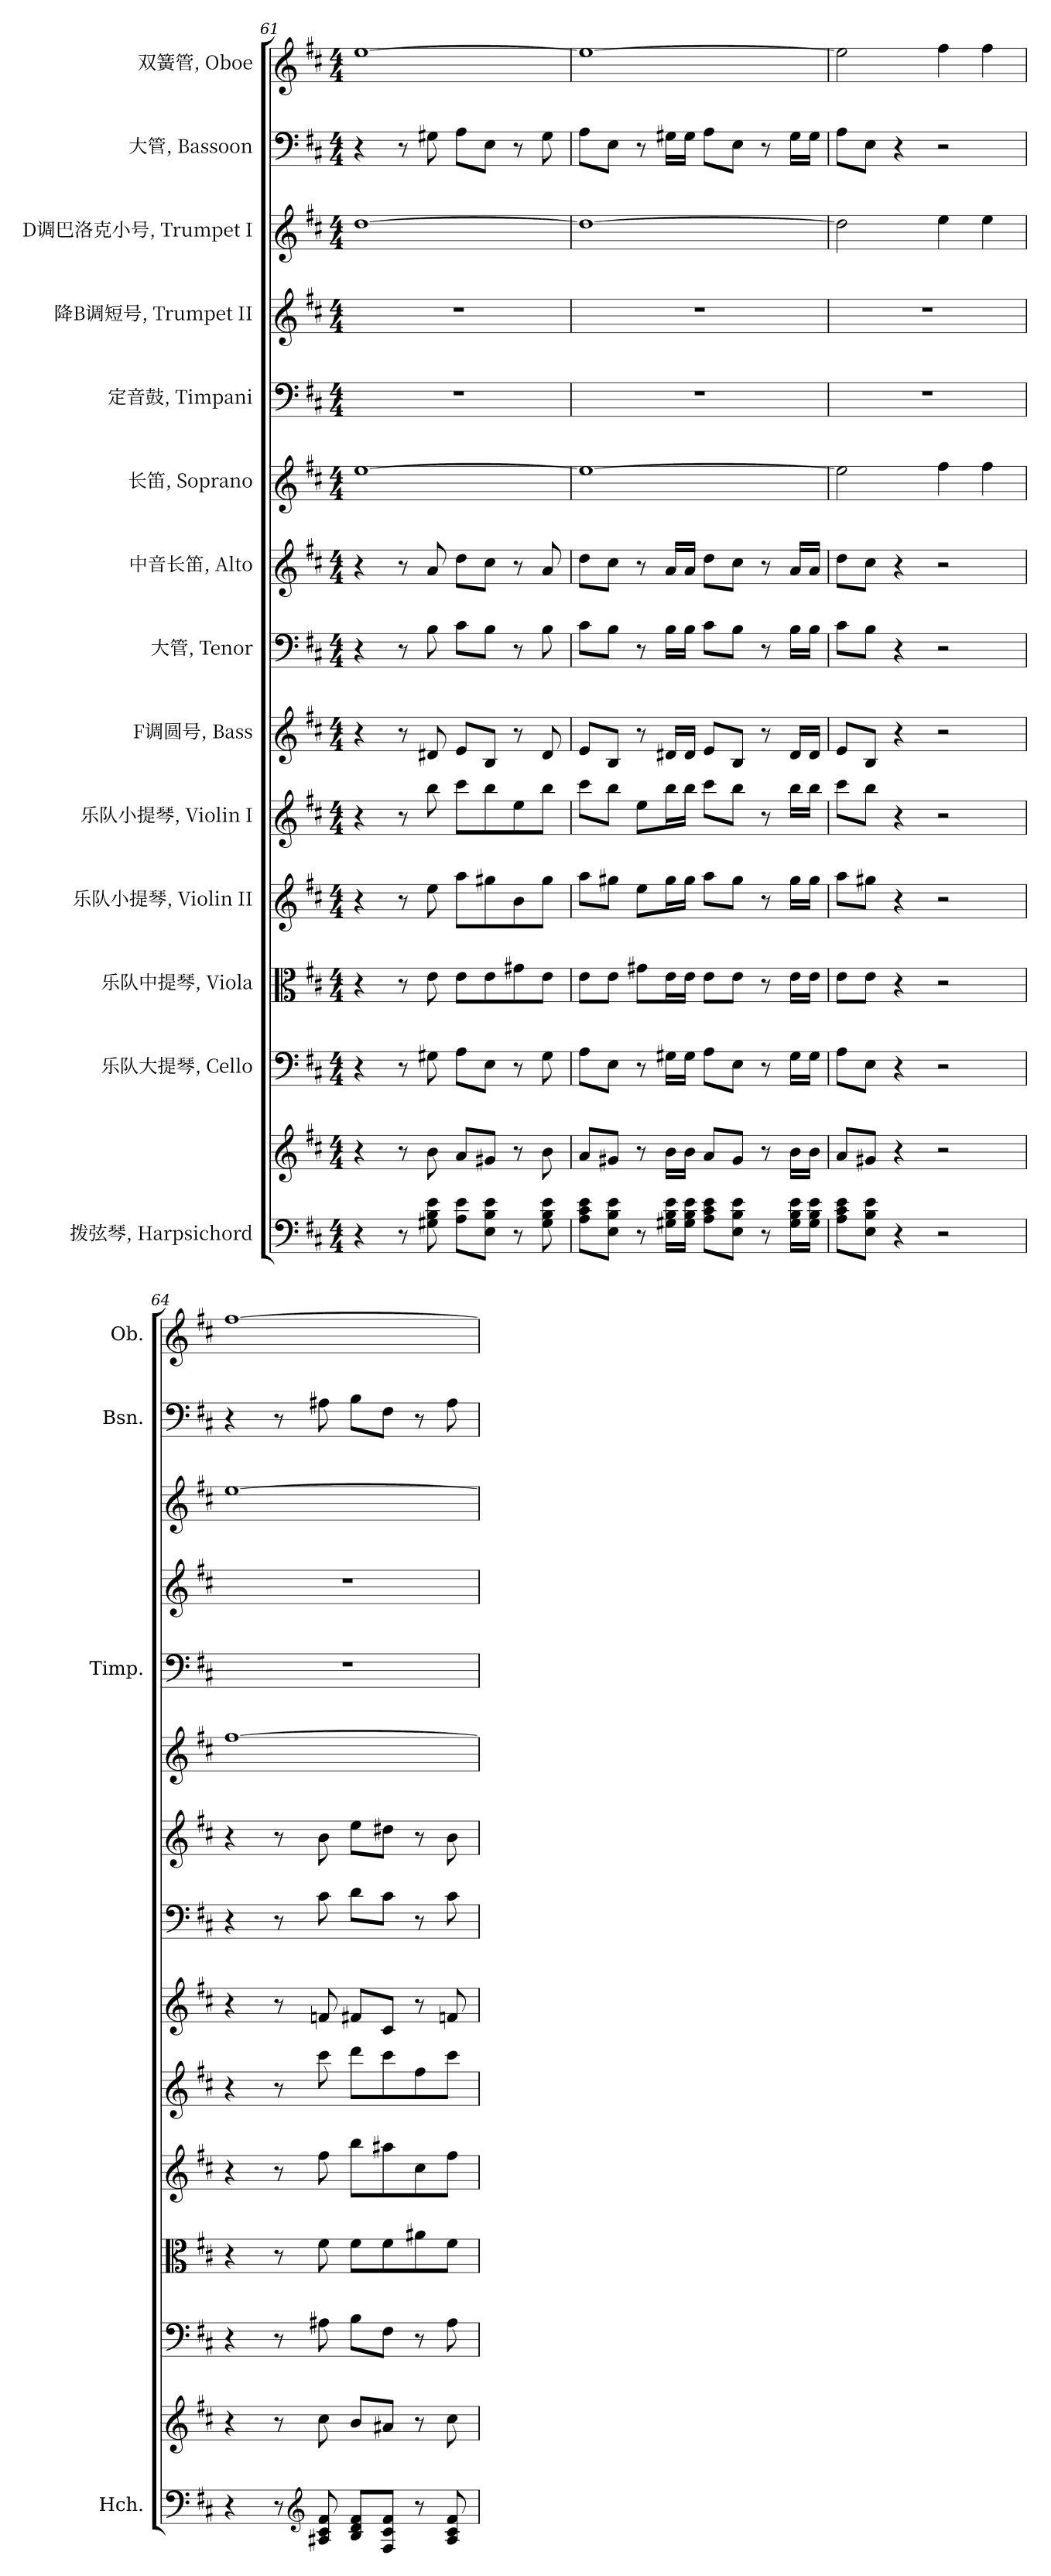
**kern	**kern	**kern	**kern	**kern	**kern	**kern	**kern	**kern	**kern	**kern	**kern	**kern	**kern	**kern
*part14	*part14	*part13	*part12	*part11	*part10	*part9	*part8	*part7	*part6	*part5	*part4	*part3	*part2	*part1
*staff15	*staff14	*staff13	*staff12	*staff11	*staff10	*staff9	*staff8	*staff7	*staff6	*staff5	*staff4	*staff3	*staff2	*staff1
*I"拨弦琴, Harpsichord	*	*I"乐队大提琴, Cello	*I"乐队中提琴, Viola	*I"乐队小提琴, Violin II	*I"乐队小提琴, Violin I	*I"F调圆号, Bass	*I"大管, Tenor	*I"中音长笛, Alto	*I"长笛, Soprano	*I"定音鼓, Timpani	*I"降B调短号, Trumpet II	*I"D调巴洛克小号, Trumpet I	*I"大管, Bassoon	*I"双簧管, Oboe
*I'Hch.	*	*	*	*	*	*	*	*	*	*I'Timp.	*	*	*I'Bsn.	*I'Ob.
*clefF4	*clefG2	*clefF4	*clefC3	*clefG2	*clefG2	*clefG2	*clefF4	*clefG2	*clefG2	*clefF4	*clefG2	*clefG2	*clefF4	*clefG2
*	*	*	*	*	*	*ITrd4c7	*	*ITrd3c5	*	*	*ITrd1c2	*ITrd-1c-2	*	*
*k[f#c#]	*k[f#c#]	*k[f#c#]	*k[f#c#]	*k[f#c#]	*k[f#c#]	*k[f#]	*k[f#c#]	*k[f#c#g#]	*k[f#c#]	*k[f#c#]	*k[]	*k[f#c#g#d#]	*k[f#c#]	*k[f#c#]
*M4/4	*M4/4	*M4/4	*M4/4	*M4/4	*M4/4	*M4/4	*M4/4	*M4/4	*M4/4	*M4/4	*M4/4	*M4/4	*M4/4	*M4/4
=61	=61	=61	=61	=61	=61	=61	=61	=61	=61	=61	=61	=61	=61	=61
4r	4r	4r	4r	4r	4r	4r	4r	4r	[1ee	1r	1r	[1ee	4r	[1ee
8r	8r	8r	8r	8r	8r	8r	8r	8r	.	.	.	.	8r	.
8G#X\ 8B\ 8e\	8b\	8G#X\	8e\	8ee\	8bb\	8G#X/	8B\	8e/	.	.	.	.	8G#X\	.
8A\ 8e\L	8a/L	8A\L	8e\L	8aa\L	8ccc#\L	8A/L	8c#\L	8a\L	.	.	.	.	8A\L	.
8E\ 8B\ 8e\J	8g#X/J	8E\J	8e\	8gg#X\	8bb\	8E/J	8B\J	8g#\J	.	.	.	.	8E\J	.
8r	8r	8r	8g#X\	8b\	8ee\	8r	8r	8r	.	.	.	.	8r	.
8G#\ 8B\ 8e\	8b\	8G#\	8e\J	8gg#\J	8bb\J	8G#/	8B\	8e/	.	.	.	.	8G#\	.
!!LO:PB:g=z
=62	=62	=62	=62	=62	=62	=62	=62	=62	=62	=62	=62	=62	=62	=62
8A\ 8c#\ 8e\L	8a/L	8A\L	8e\L	8aa\L	8ccc#\L	8A/L	8c#\L	8a\L	1ee_	1r	1r	1ee_	8A\L	1ee_
8E\ 8B\ 8e\J	8g#X/J	8E\J	8e\J	8gg#X\J	8bb\J	8E/J	8B\J	8g#\J	.	.	.	.	8E\J	.
8r	8r	8r	8g#X\L	8ee\L	8ee\L	8r	8r	8r	.	.	.	.	8r	.
16G#X\ 16B\ 16e\LL	16b\LL	16G#X\LL	16e\L	16gg#\L	16bb\L	16G#X/LL	16B\LL	16e/LL	.	.	.	.	16G#X\LL	.
16G#\ 16B\ 16e\JJ	16b\JJ	16G#\JJ	16e\JJ	16gg#\JJ	16bb\JJ	16G#/JJ	16B\JJ	16e/JJ	.	.	.	.	16G#\JJ	.
8A\ 8c#\ 8e\L	8a/L	8A\L	8e\L	8aa\L	8ccc#\L	8A/L	8c#\L	8a\L	.	.	.	.	8A\L	.
8E\ 8B\ 8e\J	8g#/J	8E\J	8e\J	8gg#\J	8bb\J	8E/J	8B\J	8g#\J	.	.	.	.	8E\J	.
8r	8r	8r	8r	8r	8r	8r	8r	8r	.	.	.	.	8r	.
16G#\ 16B\ 16e\LL	16b\LL	16G#\LL	16e\LL	16gg#\LL	16bb\LL	16G#/LL	16B\LL	16e/LL	.	.	.	.	16G#\LL	.
16G#\ 16B\ 16e\JJ	16b\JJ	16G#\JJ	16e\JJ	16gg#\JJ	16bb\JJ	16G#/JJ	16B\JJ	16e/JJ	.	.	.	.	16G#\JJ	.
=63	=63	=63	=63	=63	=63	=63	=63	=63	=63	=63	=63	=63	=63	=63
8A\ 8c#\ 8e\L	8a/L	8A\L	8e\L	8aa\L	8ccc#\L	8A/L	8c#\L	8a\L	2ee\]	1r	1r	2ee\]	8A\L	2ee\]
8E\ 8B\ 8e\J	8g#X/J	8E\J	8e\J	8gg#X\J	8bb\J	8E/J	8B\J	8g#\J	.	.	.	.	8E\J	.
4r	4r	4r	4r	4r	4r	4r	4r	4r	.	.	.	.	4r	.
2r	2r	2r	2r	2r	2r	2r	2r	2r	4ff#\	.	.	4ff#\	2r	4ff#\
.	.	.	.	.	.	.	.	.	4ff#\	.	.	4ff#\	.	4ff#\
=64	=64	=64	=64	=64	=64	=64	=64	=64	=64	=64	=64	=64	=64	=64
4r	4r	4r	4r	4r	4r	4r	4r	4r	[1ff#	1r	1r	[1ff#	4r	[1ff#
8r	8r	8r	8r	8r	8r	8r	8r	8r	.	.	.	.	8r	.
*clefG2	*	*	*	*	*	*	*	*	*	*	*	*	*	*
8A#X/ 8c#/ 8f#/	8cc#\	8A#X\	8f#\	8ff#\	8ccc#\	8B-X/	8c#\	8f#\	.	.	.	.	8A#X\	.
8B/ 8d/ 8f#/L	8b/L	8B\L	8f#\L	8bb\L	8ddd\L	8Bn/L	8d\L	8b\L	.	.	.	.	8B\L	.
8F#/ 8c#/ 8f#/J	8a#X/J	8F#\J	8f#\	8aa#X\	8ccc#\	8F#/J	8c#\J	8a#X\J	.	.	.	.	8F#\J	.
8r	8r	8r	8a#X\	8cc#\	8ff#\	8r	8r	8r	.	.	.	.	8r	.
8A#/ 8c#/ 8f#/	8cc#\	8A#\	8f#\J	8ff#\J	8ccc#\J	8B-X/	8c#\	8f#\	.	.	.	.	8A#\	.
=	=	=	=	=	=	=	=	=	=	=	=	=	=	=
*-	*-	*-	*-	*-	*-	*-	*-	*-	*-	*-	*-	*-	*-	*-
